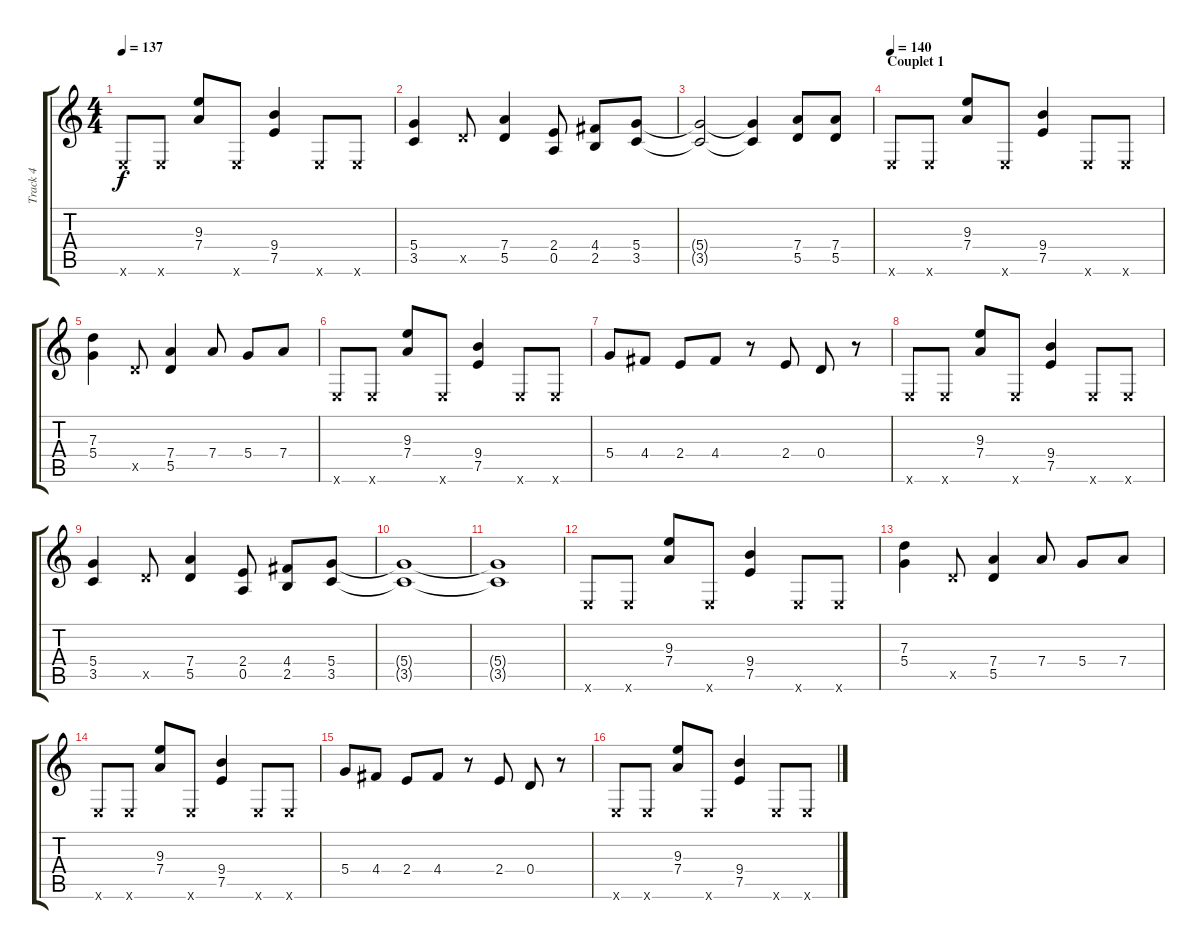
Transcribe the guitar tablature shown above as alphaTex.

\track ("Track 4" "Track 4") {instrument distortionguitar}
\staff {score tabs}
\tuning (E4 B3 G3 D3 A2 E2) {hide}
\ts (4 4)
\tempo 137
\clef g2
\ks c
0.6{x}.8{dy f} 0.6{x}.8 (9.3 7.4).8 0.6{x}.8 (9.4 7.5).4 0.6{x}.8 0.6{x}.8 |
(5.4 3.5).4 5.5{x}.8 (7.4 5.5).4 (2.4 0.5).8 (4.4 2.5).8 (5.4 3.5).8 |
(5.4{t} 3.5{t}).2 (5.4{t} 3.5{t}).4 (7.4 5.5).8 (7.4 5.5).8 |
\section ("" "Couplet 1")
\tempo 140
0.6{x}.8 0.6{x}.8 (9.3 7.4).8 0.6{x}.8 (9.4 7.5).4 0.6{x}.8 0.6{x}.8 |
(7.3 5.4).4 5.5{x}.8 (7.4 5.5).4 7.4.8 5.4.8 7.4.8 |
0.6{x}.8 0.6{x}.8 (9.3 7.4).8 0.6{x}.8 (9.4 7.5).4 0.6{x}.8 0.6{x}.8 |
5.4.8 4.4.8 2.4.8 4.4.8 r.8 2.4.8 0.4.8 r.8 |
0.6{x}.8 0.6{x}.8 (9.3 7.4).8 0.6{x}.8 (9.4 7.5).4 0.6{x}.8 0.6{x}.8 |
(5.4 3.5).4 5.5{x}.8 (7.4 5.5).4 (2.4 0.5).8 (4.4 2.5).8 (5.4 3.5).8 |
(5.4{t} 3.5{t}).1 |
(5.4{t} 3.5{t}).1 |
0.6{x}.8 0.6{x}.8 (9.3 7.4).8 0.6{x}.8 (9.4 7.5).4 0.6{x}.8 0.6{x}.8 |
(7.3 5.4).4 5.5{x}.8 (7.4 5.5).4 7.4.8 5.4.8 7.4.8 |
0.6{x}.8 0.6{x}.8 (9.3 7.4).8 0.6{x}.8 (9.4 7.5).4 0.6{x}.8 0.6{x}.8 |
5.4.8 4.4.8 2.4.8 4.4.8 r.8 2.4.8 0.4.8 r.8 |
0.6{x}.8 0.6{x}.8 (9.3 7.4).8 0.6{x}.8 (9.4 7.5).4 0.6{x}.8 0.6{x}.8
